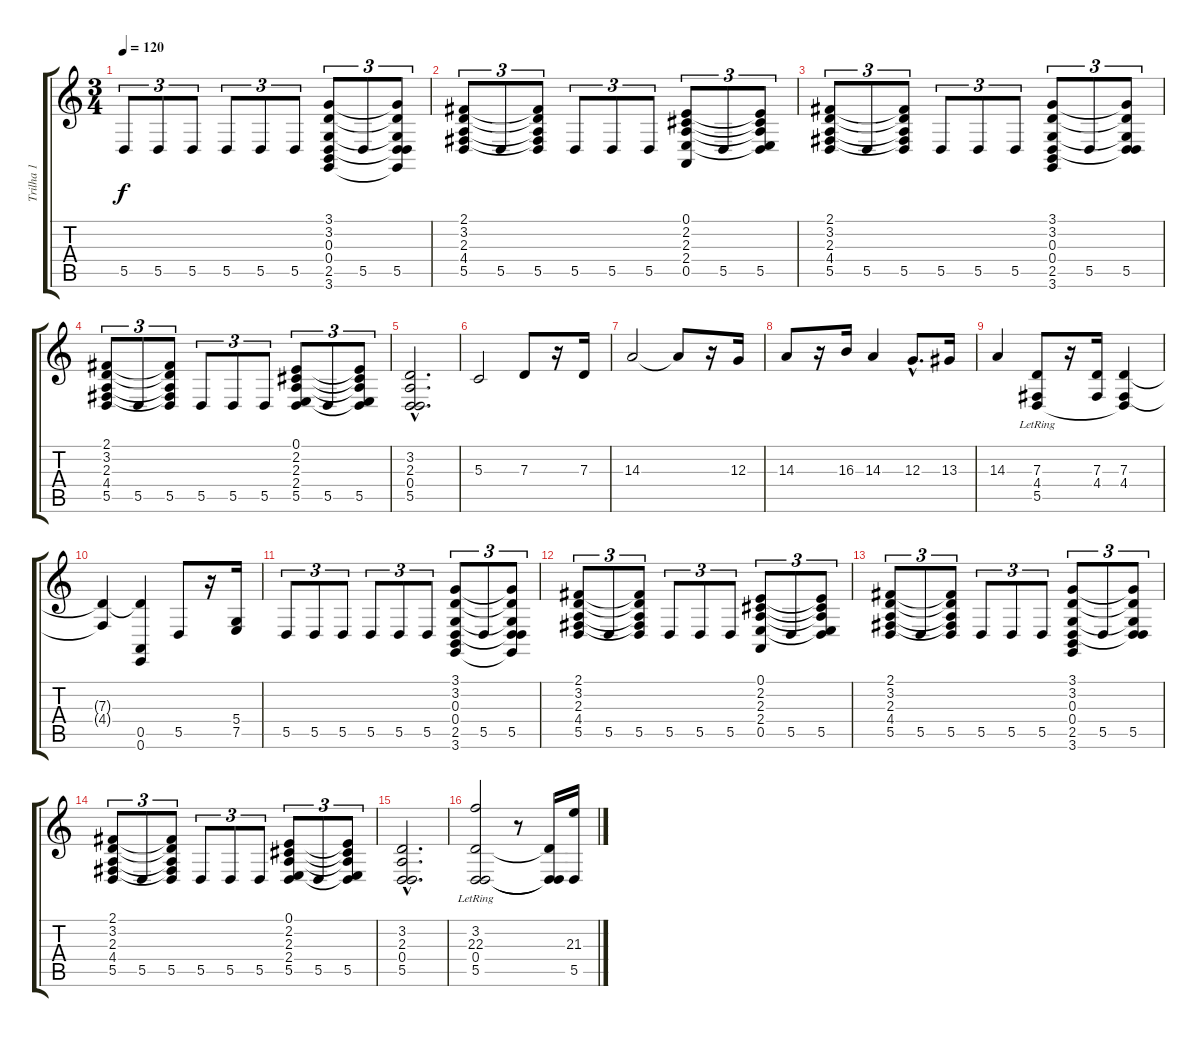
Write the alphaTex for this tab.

\track ("Trilha 1" "Trilha 1") {instrument churchorgan}
\staff {score tabs}
\tuning (E4 B3 G3 D3 A2 E2) {hide}
\ts (3 4)
\tempo 120
\clef g2
\ks c
5.5.8{tu (3 2) dy f instrument churchorgan} 5.5.8{tu (3 2)} 5.5.8{tu (3 2)} 5.5.8{tu (3 2)} 5.5.8{tu (3 2)} 5.5.8{tu (3 2)} (3.1 3.2 0.3 0.4 2.5 3.6).8{tu (3 2)} 5.5.8{tu (3 2)} (3.1{t} 3.2{t} 0.3{t} 0.4{t} 5.5 3.6{t}).8{tu (3 2)} |
(2.1 3.2 2.3 4.4 5.5).8{tu (3 2)} 5.5.8{tu (3 2)} (2.1{t} 3.2{t} 2.3{t} 4.4{t} 5.5).8{tu (3 2)} 5.5.8{tu (3 2)} 5.5.8{tu (3 2)} 5.5.8{tu (3 2)} (0.1 2.2 2.3 2.4 0.5).8{tu (3 2)} 5.5.8{tu (3 2)} (0.1{t} 2.2{t} 2.3{t} 2.4{t} 5.5).8{tu (3 2)} |
(2.1 3.2 2.3 4.4 5.5).8{tu (3 2)} 5.5.8{tu (3 2)} (2.1{t} 3.2{t} 2.3{t} 4.4{t} 5.5).8{tu (3 2)} 5.5.8{tu (3 2)} 5.5.8{tu (3 2)} 5.5.8{tu (3 2)} (3.1 3.2 0.3 0.4 2.5 3.6).8{tu (3 2)} 5.5.8{tu (3 2)} (3.1{t} 3.2{t} 0.3{t} 0.4{t} 5.5).8{tu (3 2)} |
(2.1 3.2 2.3 4.4 5.5).8{tu (3 2)} 5.5.8{tu (3 2)} (2.1{t} 3.2{t} 2.3{t} 4.4{t} 5.5).8{tu (3 2)} 5.5.8{tu (3 2)} 5.5.8{tu (3 2)} 5.5.8{tu (3 2)} (0.1 2.2 2.3 2.4 5.5).8{tu (3 2)} 5.5.8{tu (3 2)} (0.1{t} 2.2{t} 2.3{t} 2.4{t} 5.5).8{tu (3 2)} |
(3.2{hac} 2.3{hac} 0.4{hac} 5.5{hac}).2{d} |
5.3.2 7.3.8 r.16 7.3.16 |
14.3.2 14.3{t}.8 r.16 12.3.16 |
14.3.8 r.16 16.3.16 14.3.4 12.3{hac}.8{d} 13.3.16 |
14.3.4 (7.3 4.4 5.5{lr}).8 r.16 (7.3 4.4).16 (7.3 4.4 5.5{t}).4 |
(7.3{t} 4.4{t}).4 (7.3{t} 0.5 0.6).4 5.5.8 r.16 (5.4 7.5).16 |
5.5.8{tu (3 2)} 5.5.8{tu (3 2)} 5.5.8{tu (3 2)} 5.5.8{tu (3 2)} 5.5.8{tu (3 2)} 5.5.8{tu (3 2)} (3.1 3.2 0.3 0.4 2.5 3.6).8{tu (3 2)} 5.5.8{tu (3 2)} (3.1{t} 3.2{t} 0.3{t} 0.4{t} 5.5 3.6{t}).8{tu (3 2)} |
(2.1 3.2 2.3 4.4 5.5).8{tu (3 2)} 5.5.8{tu (3 2)} (2.1{t} 3.2{t} 2.3{t} 4.4{t} 5.5).8{tu (3 2)} 5.5.8{tu (3 2)} 5.5.8{tu (3 2)} 5.5.8{tu (3 2)} (0.1 2.2 2.3 2.4 0.5).8{tu (3 2)} 5.5.8{tu (3 2)} (0.1{t} 2.2{t} 2.3{t} 2.4{t} 5.5).8{tu (3 2)} |
(2.1 3.2 2.3 4.4 5.5).8{tu (3 2)} 5.5.8{tu (3 2)} (2.1{t} 3.2{t} 2.3{t} 4.4{t} 5.5).8{tu (3 2)} 5.5.8{tu (3 2)} 5.5.8{tu (3 2)} 5.5.8{tu (3 2)} (3.1 3.2 0.3 0.4 2.5 3.6).8{tu (3 2)} 5.5.8{tu (3 2)} (3.1{t} 3.2{t} 0.3{t} 0.4{t} 5.5).8{tu (3 2)} |
(2.1 3.2 2.3 4.4 5.5).8{tu (3 2)} 5.5.8{tu (3 2)} (2.1{t} 3.2{t} 2.3{t} 4.4{t} 5.5).8{tu (3 2)} 5.5.8{tu (3 2)} 5.5.8{tu (3 2)} 5.5.8{tu (3 2)} (0.1 2.2 2.3 2.4 5.5).8{tu (3 2)} 5.5.8{tu (3 2)} (0.1{t} 2.2{t} 2.3{t} 2.4{t} 5.5).8{tu (3 2)} |
(3.2{hac} 2.3{hac} 0.4{hac} 5.5{hac}).2{d} |
(3.2{lr} 22.3 0.4{lr} 5.5{lr}).2 r.8 (3.2{t} 0.4{t} 5.5{t}).16 (21.3 5.5).16
